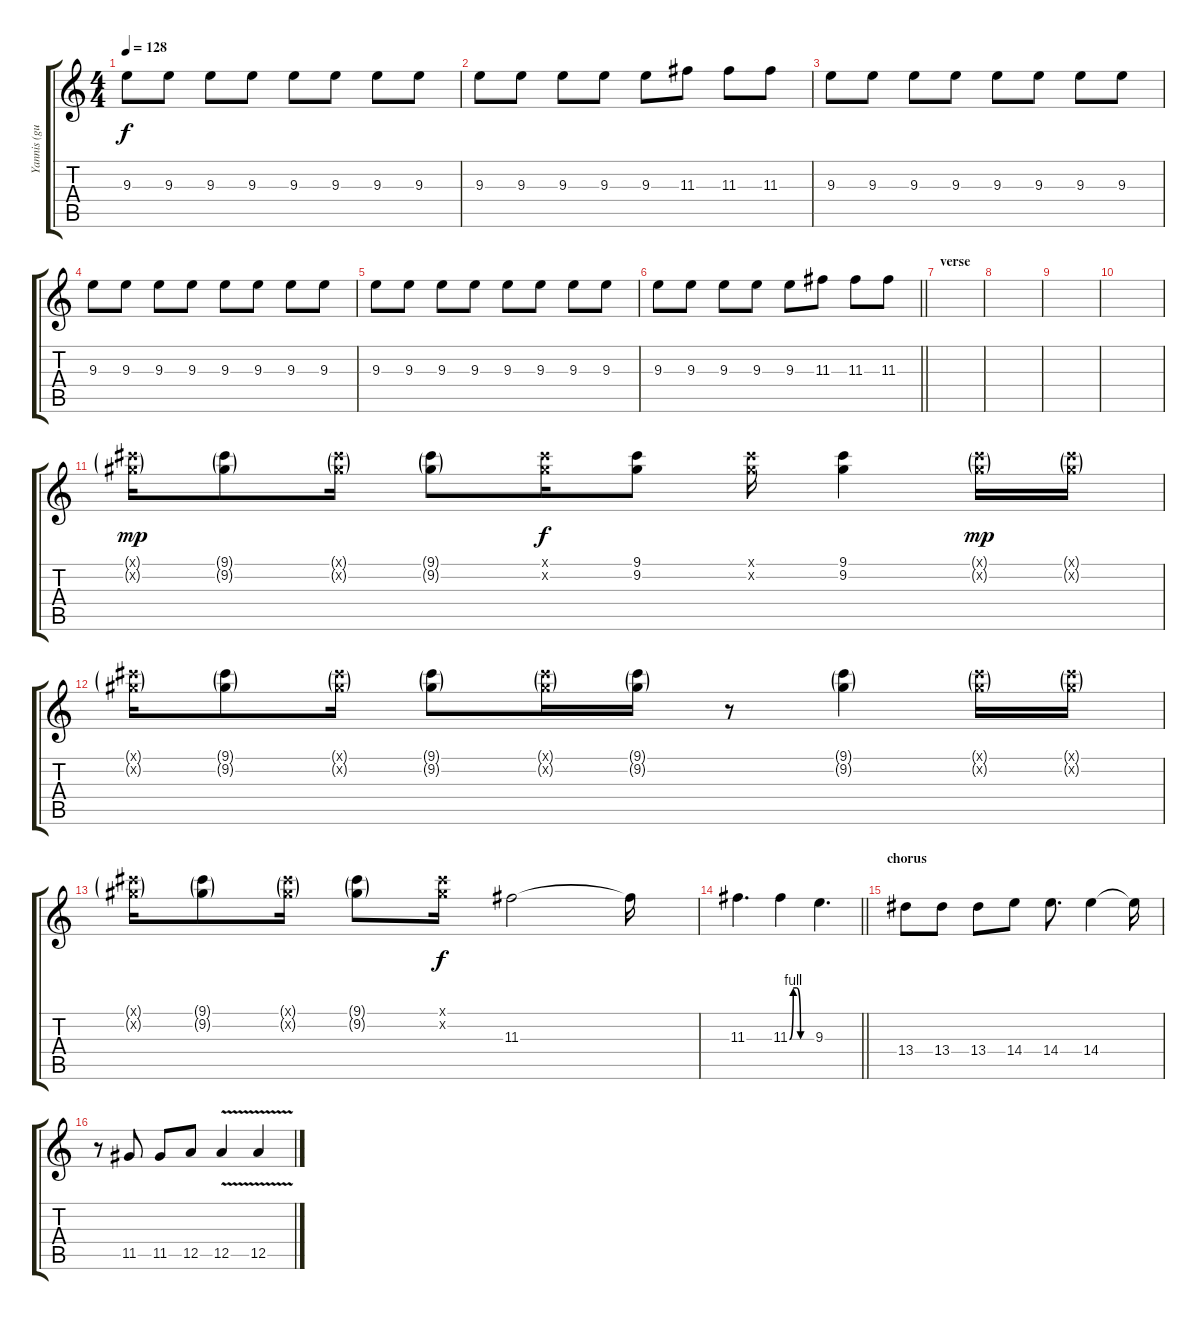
\track ("Yannis (guitar)" "Yannis (gu") {instrument electricguitarjazz}
\staff {score tabs}
\tuning (E4 B3 G3 D3 A2 E2) {hide}
\ts (4 4)
\tempo 128
\clef g2
\ks c
9.3.8{dy f} 9.3.8 9.3.8 9.3.8 9.3.8 9.3.8 9.3.8 9.3.8 |
9.3.8 9.3.8 9.3.8 9.3.8 9.3.8 11.3.8 11.3.8 11.3.8 |
9.3.8 9.3.8 9.3.8 9.3.8 9.3.8 9.3.8 9.3.8 9.3.8 |
9.3.8 9.3.8 9.3.8 9.3.8 9.3.8 9.3.8 9.3.8 9.3.8 |
9.3.8 9.3.8 9.3.8 9.3.8 9.3.8 9.3.8 9.3.8 9.3.8 |
\barLineRight lightlight
9.3.8 9.3.8 9.3.8 9.3.8 9.3.8 11.3.8 11.3.8 11.3.8 |
\section ("" "verse")
|
|
|
|
(9.1{g x} 9.2{g x}).16{dy mp} (9.1{g} 9.2{g}).8 (9.1{g x} 9.2{g x}).16 (9.1{g} 9.2{g}).8 (9.1{x} 9.2{x}).16{dy f} (9.1 9.2).8 (9.1{x} 9.2{x}).16 (9.1 9.2).4 (9.1{g x} 9.2{g x}).16{dy mp} (9.1{g x} 9.2{g x}).16 |
(9.1{g x} 9.2{g x}).16 (9.1{g} 9.2{g}).8 (9.1{g x} 9.2{g x}).16 (9.1{g} 9.2{g}).8 (9.1{g x} 9.2{g x}).16 (9.1{g} 9.2{g}).16 r.8 (9.1{g} 9.2{g}).4 (9.1{g x} 9.2{g x}).16 (9.1{g x} 9.2{g x}).16 |
(9.1{g x} 9.2{g x}).16 (9.1{g} 9.2{g}).8 (9.1{g x} 9.2{g x}).16 (9.1{g} 9.2{g}).8 (9.1{x} 9.2{x}).16{dy f} 11.3.2 11.3{t}.16 |
\barLineRight lightlight
11.3.4{d} 11.3{be (custom 0 0 10 4 20 4 30 0 60 0)}.4 9.3.4{d} |
\section ("" "chorus")
13.4.8 13.4.8 13.4.8 14.4.8 14.4.8{d} 14.4.4 14.4{t}.16 |
r.8 11.5.8 11.5.8 12.5.8 12.5{v}.4 12.5{v}.4
